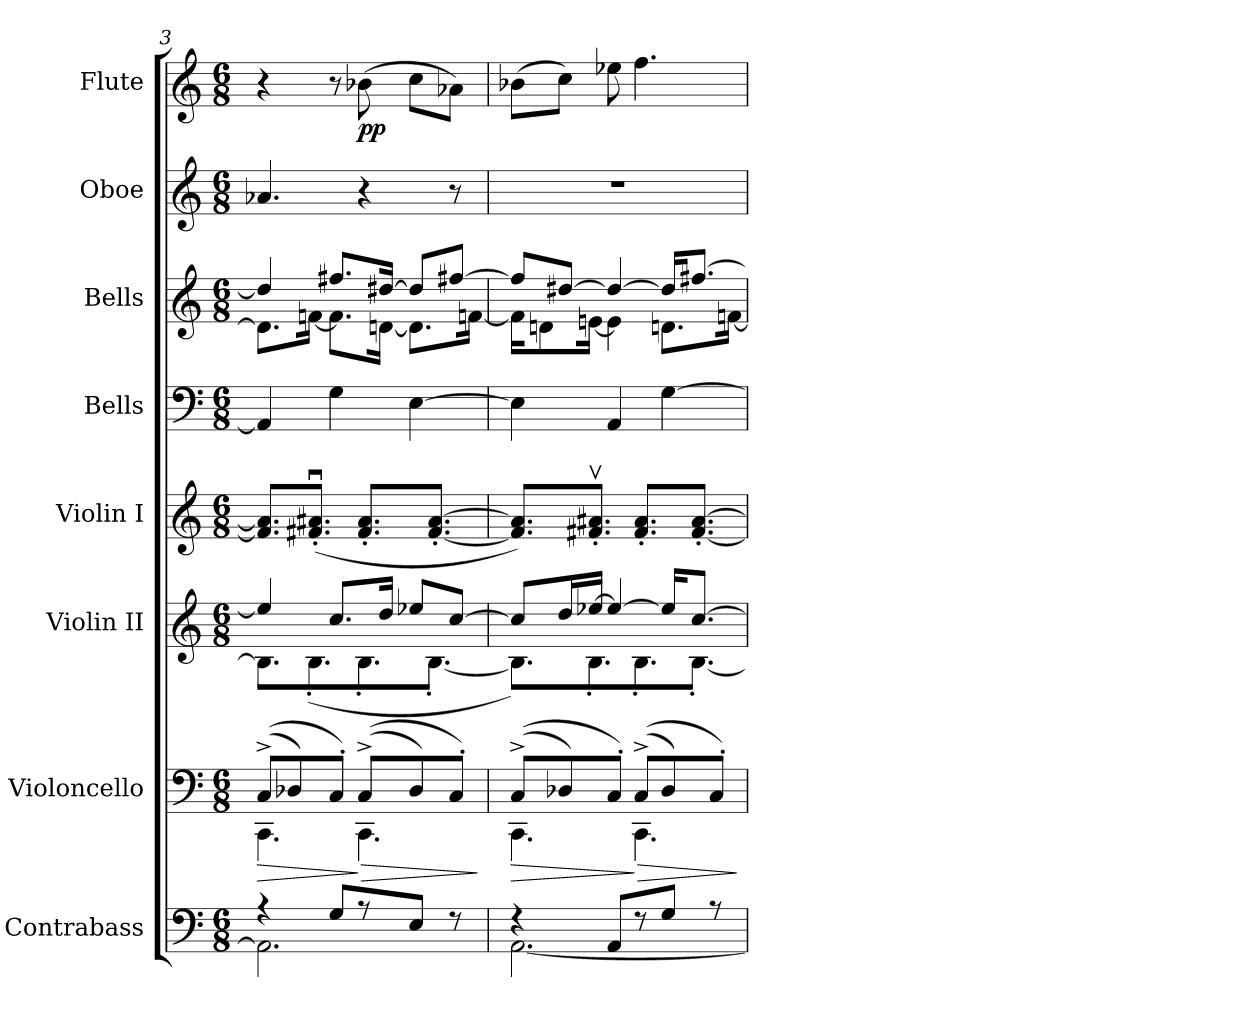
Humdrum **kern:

**kern	**kern	**dynam	**kern	**kern	**kern	**kern	**kern	**kern	**dynam
*part8	*part7	*part7	*part6	*part5	*part4	*part3	*part2	*part1	*part1
*staff8	*staff7	*staff7	*staff6	*staff5	*staff4	*staff3	*staff2	*staff1	*staff1
*I"Contrabass	*I"Violoncello	*	*I"Violin II	*I"Violin I	*I"Bells	*I"Bells	*I"Oboe	*I"Flute	*
*I'Cb.	*I'Vc.	*	*I'Vln. II	*I'Vln. I	*	*	*I'Ob.	*I'Fl.	*
*clefF4	*clefF4	*	*clefG2	*clefG2	*clefF4	*clefG2	*clefG2	*clefG2	*
*ITrd7c12	*	*	*	*	*	*	*	*	*
*k[]	*k[]	*	*k[]	*k[]	*k[]	*k[]	*k[]	*k[]	*
*C:	*C:	*	*C:	*C:	*C:	*C:	*C:	*C:	*
*M6/8	*M6/8	*	*M6/8	*M6/8	*M6/8	*M6/8	*M6/8	*M6/8	*
=3	=3	=3	=3	=3	=3	=3	=3	=3	=3
*^	*^	*	*	*	*	*	*	*	*
!	!	!	!	!LO:HP:b	!	!	!	!	!	!	!
*	*	*	*	*	*^	*	*	*^	*	*	*
4r	2.AAA]	((8C^L	4.CC	>	4ee-]	8.BL]	8.f#] 8.a#]L	4AA]	4dd#]	8.dL]	4.a-X	4r	.
.	.	8D-X)	.	.	.	.	.	.	.	.	.	.	.
.	.	.	.	.	.	(8.B'	(8.f#X'u 8.a#X'uJ	.	.	[16fnJk	.	.	.
8GGL	.	8C'J)	.	.	8.ccL	.	.	4G	8.ff#XL	8.fL]	.	8r	.
!	!	!	!	!LO:HP:n=1:b	!	!	!	!	!	!	!	!	!
8r	.	((8C^L	4.CC	] >	.	8.B'	8.f#' 8.a#'L	.	.	.	4r	(8b-X	pp
.	.	.	.	.	16ddJk	.	.	.	[16dd#XJk	[16dnJk	.	.	.
8EEJ	.	8D-)	.	.	8ee-XL	.	.	[4E	8dd#L]	8.dL]	.	8ccL	.
.	.	.	.	.	.	[8.B'J	[8.f#' [8.a#'J	.	.	.	.	.	.
8r	.	8C'J)	.	.	[8ccJ	.	.	.	[8ff#XJ	.	8r	8a-XJ)	.
.	.	.	.	.	.	.	.	.	.	[16fnJk	.	.	.
*v	*v	*	*	*	*v	*v	*	*	*v	*v	*	*	*
*	*v	*v	*	*	*	*	*	*	*	*
.	.	]	.	.	.	.	.	.	.
=4	=4	=4	=4	=4	=4	=4	=4	=4	=4
*^	*^	*	*	*	*	*	*	*	*
!	!	!	!	!LO:HP:b	!	!	!	!	!	!	!
*	*	*	*	*	*^	*	*	*^	*	*	*
4r	[2.AAA	((8C^L	4.CC	>	8ccL]	8.BL])	8.f#] 8.a#]L)	4E]	8ff#L]	16fKL]	4%3r	(8b-XL	.
.	.	.	.	.	.	.	.	.	.	8dn	.	.	.
.	.	8D-X)	.	.	16ddL	.	.	.	[8dd#XJ	.	.	8ccJ)	.
.	.	.	.	.	[16ee-XJJ	8.B'i	8.f#X'v 8.a#Xi'vJ	.	.	[16enJk	.	.	.
8AAAL	.	8C'J)	.	.	4ee-_	.	.	4AA	4dd#_	4e]	.	8ee-Xi	.
!	!	!	!	!LO:HP:n=1:b	!	!	!	!	!	!	!	!	!
8r	.	((8C^L	4.CC	] >	.	8.B'	8.f#' 8.a#'L	.	.	.	.	4.ff	.
8GGJ	.	8D-)	.	.	16ee-KL]	.	.	[4G	16dd#KL]	8.dnL	.	.	.
.	.	.	.	.	[8.ccJ	[8.B'J	[8.f#' [8.a#'J	.	[8.ff#XJ	.	.	.	.
8r	.	8C'J)	.	.	.	.	.	.	.	.	.	.	.
.	.	.	.	.	.	.	.	.	.	[16fnJk	.	.	.
*v	*v	*	*	*	*v	*v	*	*	*v	*v	*	*	*
*	*v	*v	*	*	*	*	*	*	*	*
.	.	]	.	.	.	.	.	.	.
=	=	=	=	=	=	=	=	=	=
*-	*-	*-	*-	*-	*-	*-	*-	*-	*-
